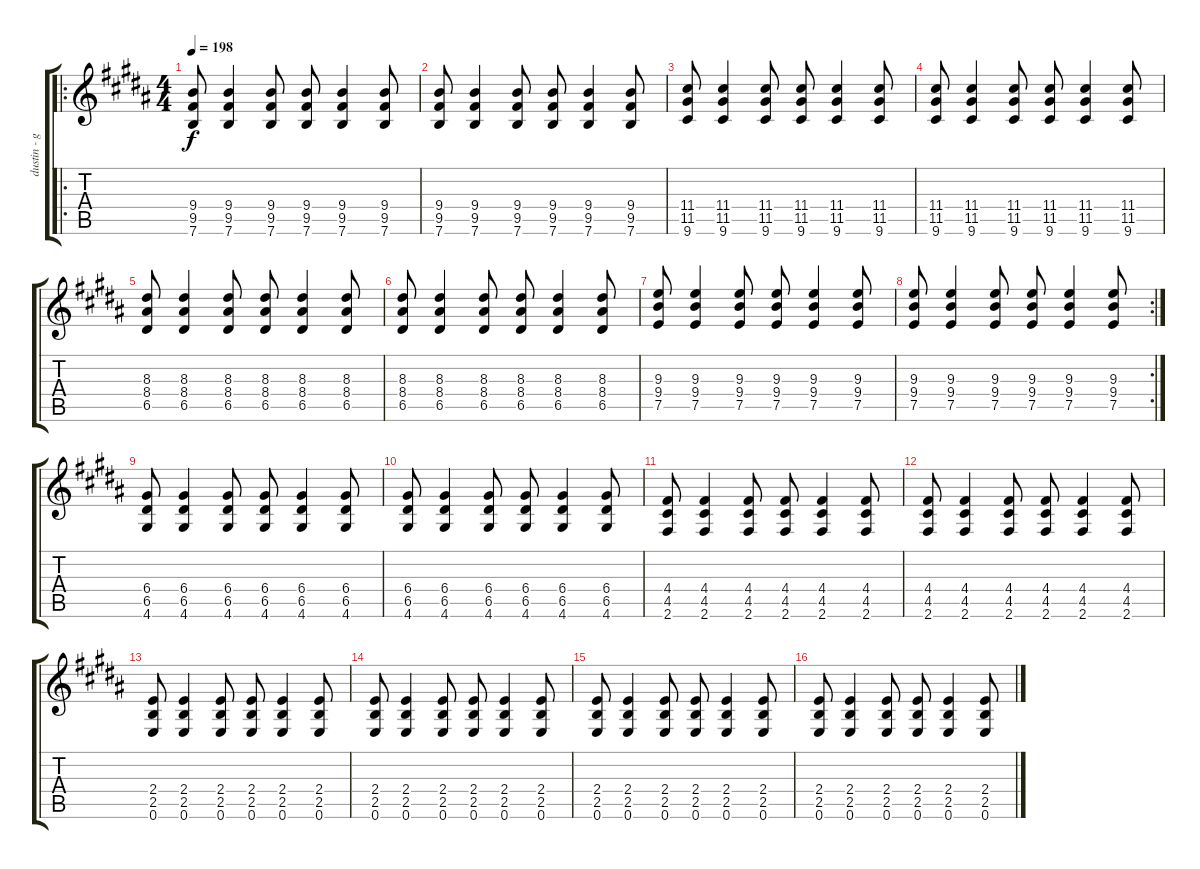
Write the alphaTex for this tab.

\track ("dustin - guitar" "dustin - g") {instrument distortionguitar}
\staff {score tabs}
\tuning (E4 B3 G3 D3 A2 E2) {hide}
\ro
\ts (4 4)
\tempo 198
\clef g2
\ks b
(9.4 9.5 7.6).8{dy f} (9.4 9.5 7.6).4 (9.4 9.5 7.6).8 (9.4 9.5 7.6).8 (9.4 9.5 7.6).4 (9.4 9.5 7.6).8 |
\ks g#minor
(9.4 9.5 7.6).8 (9.4 9.5 7.6).4 (9.4 9.5 7.6).8 (9.4 9.5 7.6).8 (9.4 9.5 7.6).4 (9.4 9.5 7.6).8 |
(11.4 11.5 9.6).8 (11.4 11.5 9.6).4 (11.4 11.5 9.6).8 (11.4 11.5 9.6).8 (11.4 11.5 9.6).4 (11.4 11.5 9.6).8 |
(11.4 11.5 9.6).8 (11.4 11.5 9.6).4 (11.4 11.5 9.6).8 (11.4 11.5 9.6).8 (11.4 11.5 9.6).4 (11.4 11.5 9.6).8 |
\ks b
(8.3 8.4 6.5).8 (8.3 8.4 6.5).4 (8.3 8.4 6.5).8 (8.3 8.4 6.5).8 (8.3 8.4 6.5).4 (8.3 8.4 6.5).8 |
\ks g#minor
(8.3 8.4 6.5).8 (8.3 8.4 6.5).4 (8.3 8.4 6.5).8 (8.3 8.4 6.5).8 (8.3 8.4 6.5).4 (8.3 8.4 6.5).8 |
(9.3 9.4 7.5).8 (9.3 9.4 7.5).4 (9.3 9.4 7.5).8 (9.3 9.4 7.5).8 (9.3 9.4 7.5).4 (9.3 9.4 7.5).8 |
\rc 2
(9.3 9.4 7.5).8 (9.3 9.4 7.5).4 (9.3 9.4 7.5).8 (9.3 9.4 7.5).8 (9.3 9.4 7.5).4 (9.3 9.4 7.5).8 |
\ks b
(6.4 6.5 4.6).8 (6.4 6.5 4.6).4 (6.4 6.5 4.6).8 (6.4 6.5 4.6).8 (6.4 6.5 4.6).4 (6.4 6.5 4.6).8 |
\ks g#minor
(6.4 6.5 4.6).8 (6.4 6.5 4.6).4 (6.4 6.5 4.6).8 (6.4 6.5 4.6).8 (6.4 6.5 4.6).4 (6.4 6.5 4.6).8 |
(4.4 4.5 2.6).8 (4.4 4.5 2.6).4 (4.4 4.5 2.6).8 (4.4 4.5 2.6).8 (4.4 4.5 2.6).4 (4.4 4.5 2.6).8 |
(4.4 4.5 2.6).8 (4.4 4.5 2.6).4 (4.4 4.5 2.6).8 (4.4 4.5 2.6).8 (4.4 4.5 2.6).4 (4.4 4.5 2.6).8 |
\ks b
(2.4 2.5 0.6).8 (2.4 2.5 0.6).4 (2.4 2.5 0.6).8 (2.4 2.5 0.6).8 (2.4 2.5 0.6).4 (2.4 2.5 0.6).8 |
\ks g#minor
(2.4 2.5 0.6).8 (2.4 2.5 0.6).4 (2.4 2.5 0.6).8 (2.4 2.5 0.6).8 (2.4 2.5 0.6).4 (2.4 2.5 0.6).8 |
(2.4 2.5 0.6).8 (2.4 2.5 0.6).4 (2.4 2.5 0.6).8 (2.4 2.5 0.6).8 (2.4 2.5 0.6).4 (2.4 2.5 0.6).8 |
(2.4 2.5 0.6).8 (2.4 2.5 0.6).4 (2.4 2.5 0.6).8 (2.4 2.5 0.6).8 (2.4 2.5 0.6).4 (2.4 2.5 0.6).8
